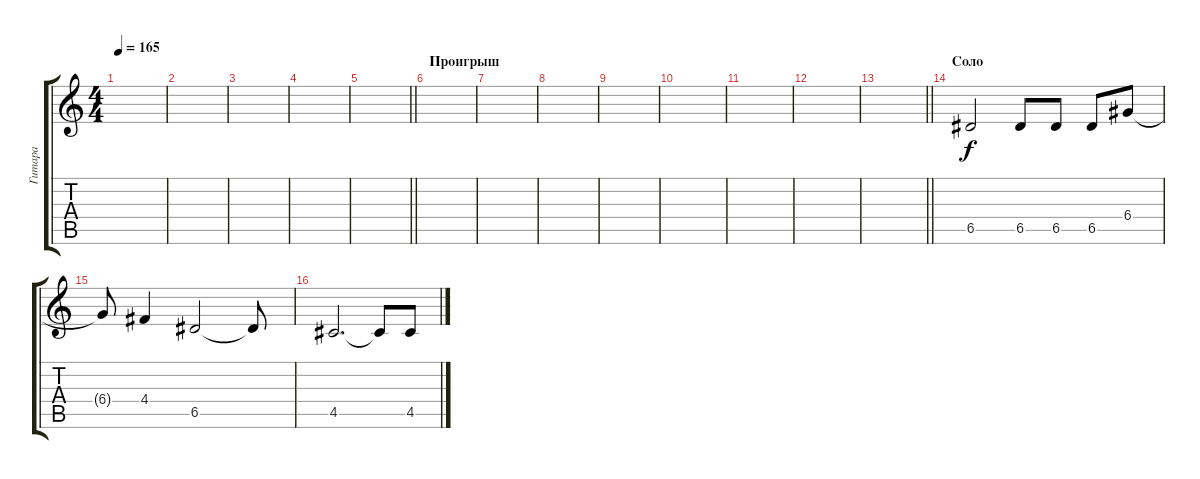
\track ("Гитара" "Гитара") {instrument distortionguitar}
\staff {score tabs}
\tuning (E4 B3 G3 D3 A2 E2) {hide}
\ts (4 4)
\tempo 165
\clef g2
\ks c
|
|
|
|
\barLineRight lightlight
|
\section ("" "Проигрыш")
|
|
|
|
|
|
|
\barLineRight lightlight
|
\section ("" "Соло")
6.5.2{instrument distortionguitar} 6.5.8 6.5.8 6.5.8 6.4.8 |
6.4{t}.8 4.4.4 6.5.2 6.5{t}.8 |
4.5.2{d} 4.5{t}.8 4.5.8
